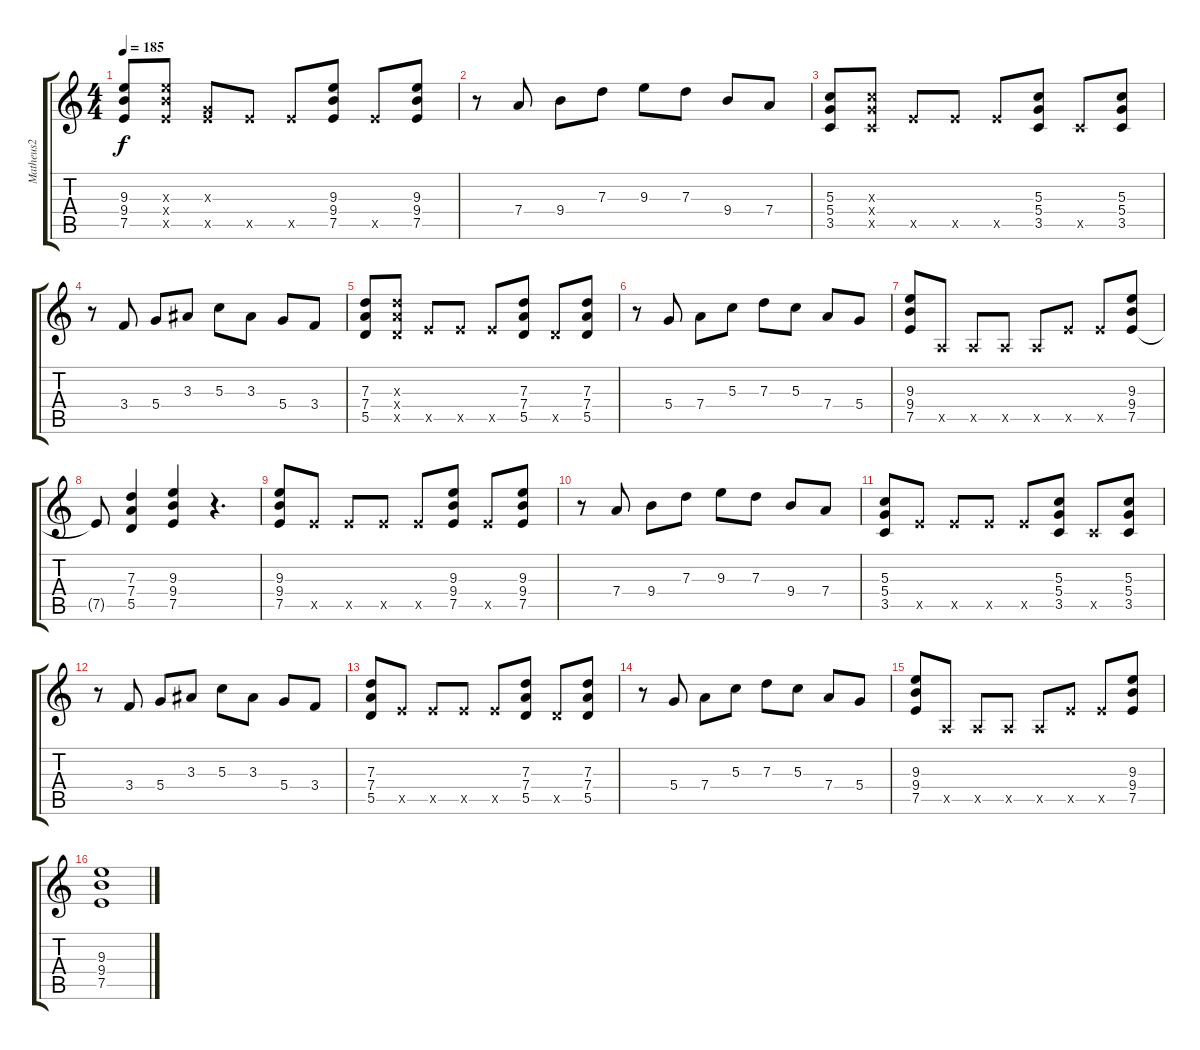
\track ("Matheus2" "Matheus2") {instrument distortionguitar}
\staff {score tabs}
\tuning (E4 B3 G3 D3 A2 E2) {hide}
\ts (4 4)
\tempo 185
\clef g2
\ks c
(9.3 9.4 7.5).8{dy f} (9.3{x} 9.4{x} 7.5{x}).8 (0.3{x} 7.5{x}).8 7.5{x}.8 7.5{x}.8 (9.3 9.4 7.5).8 7.5{x}.8 (9.3 9.4 7.5).8 |
r.8 7.4.8 9.4.8 7.3.8 9.3.8 7.3.8 9.4.8 7.4.8 |
(5.3 5.4 3.5).8 (5.3{x} 5.4{x} 3.5{x}).8 7.5{x}.8 7.5{x}.8 7.5{x}.8 (5.3 5.4 3.5).8 3.5{x}.8 (5.3 5.4 3.5).8 |
r.8 3.4.8 5.4.8 3.3.8 5.3.8 3.3.8 5.4.8 3.4.8 |
(7.3 7.4 5.5).8 (7.3{x} 7.4{x} 5.5{x}).8 7.5{x}.8 7.5{x}.8 7.5{x}.8 (7.3 7.4 5.5).8 5.5{x}.8 (7.3 7.4 5.5).8 |
r.8 5.4.8 7.4.8 5.3.8 7.3.8 5.3.8 7.4.8 5.4.8 |
(9.3 9.4 7.5).8 0.5{x}.8 0.5{x}.8 0.5{x}.8 0.5{x}.8 7.5{x}.8 7.5{x}.8 (9.3 9.4 7.5).8 |
7.5{t}.8 (7.3 7.4 5.5).4 (9.3 9.4 7.5).4 r.4{d} |
(9.3 9.4 7.5).8 7.5{x}.8 7.5{x}.8 7.5{x}.8 7.5{x}.8 (9.3 9.4 7.5).8 7.5{x}.8 (9.3 9.4 7.5).8 |
r.8 7.4.8 9.4.8 7.3.8 9.3.8 7.3.8 9.4.8 7.4.8 |
(5.3 5.4 3.5).8 7.5{x}.8 7.5{x}.8 7.5{x}.8 7.5{x}.8 (5.3 5.4 3.5).8 3.5{x}.8 (5.3 5.4 3.5).8 |
r.8 3.4.8 5.4.8 3.3.8 5.3.8 3.3.8 5.4.8 3.4.8 |
(7.3 7.4 5.5).8 7.5{x}.8 7.5{x}.8 7.5{x}.8 7.5{x}.8 (7.3 7.4 5.5).8 5.5{x}.8 (7.3 7.4 5.5).8 |
r.8 5.4.8 7.4.8 5.3.8 7.3.8 5.3.8 7.4.8 5.4.8 |
(9.3 9.4 7.5).8 0.5{x}.8 0.5{x}.8 0.5{x}.8 0.5{x}.8 7.5{x}.8 7.5{x}.8 (9.3 9.4 7.5).8 |
(9.3 9.4 7.5).1
